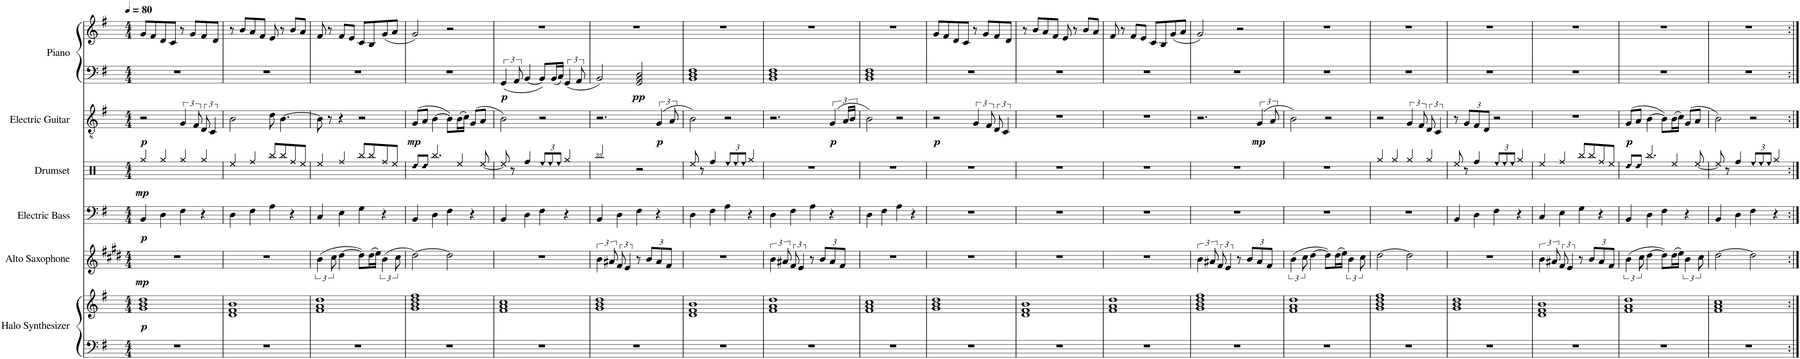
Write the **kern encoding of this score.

**kern	**kern	**dynam	**kern	**dynam	**kern	**dynam	**kern	**dynam	**kern	**dynam	**kern	**kern	**dynam
*part6	*part6	*part6	*part5	*part5	*part4	*part4	*part3	*part3	*part2	*part2	*part1	*part1	*part1
*staff8	*staff7	*staff7/8	*staff6	*staff6	*staff5	*staff5	*staff4	*staff4	*staff3	*staff3	*staff2	*staff1	*staff1/2
*I"Halo Synthesizer	*	*	*I"Alto Saxophone	*	*I"Electric Bass	*	*I"Drumset	*	*I"Electric Guitar	*	*I"Piano	*	*
*I'Synth.	*	*	*I'A. Sax.	*	*I'El. B.	*	*I'Drs.	*	*I'El. Guit.	*	*I'Pno.	*	*
*clefF4	*clefG2	*	*clefG2	*	*clefF4	*	*clefX	*	*clefGv2	*	*clefF4	*clefG2	*
*	*	*	*Trd5c9	*	*Trd7c12	*	*	*	*	*	*	*	*
*k[f#]	*k[f#]	*	*k[f#c#g#d#]	*	*k[f#]	*	*k[]	*	*k[f#]	*	*k[f#]	*k[f#]	*
*M4/4	*M4/4	*	*M4/4	*	*M4/4	*	*M4/4	*	*M4/4	*	*M4/4	*M4/4	*
*MM80	*MM80	*	*MM80	*	*MM80	*	*MM80	*	*MM80	*	*MM80	*MM80	*
=1	=1	=1	=1	=1	=1	=1	=1	=1	=1	=1	=1	=1	=1
!	!	!LO:DY:b	!	!LO:DY:b	!	!LO:DY:b	!	!LO:DY:b	!	!LO:DY:b	!	!	!
1r	1g 1b 1dd	p	1r	mp	4BB/	p	4Rgg/	mp	2r	p	1r	8g/L	.
.	.	.	.	.	.	.	.	.	.	.	.	8f#/	.
.	.	.	.	.	4D\	.	4Rgg/	.	.	.	.	8d/	.
.	.	.	.	.	.	.	.	.	.	.	.	8c/J	.
.	.	.	.	.	4F#\	.	4Rgg/	.	6G/	.	.	8r	.
.	.	.	.	.	.	.	.	.	.	.	.	8g/L	.
.	.	.	.	.	.	.	.	.	12F#/	.	.	.	.
.	.	.	.	.	4r	.	4Rgg/	.	12D/	.	.	8f#/	.
.	.	.	.	.	.	.	.	.	6C/	.	.	.	.
.	.	.	.	.	.	.	.	.	.	.	.	8d/J	.
=2	=2	=2	=2	=2	=2	=2	=2	=2	=2	=2	=2	=2	=2
1r	1d 1f# 1b	.	1r	.	4D\	.	4Ree/	.	2B\	.	1r	8r	.
.	.	.	.	.	.	.	.	.	.	.	.	8b/L	.
.	.	.	.	.	4F#\	.	4Rff/	.	.	.	.	8a/	.
.	.	.	.	.	.	.	.	.	.	.	.	8f#/J	.
.	.	.	.	.	4A\	.	8Rbb/L	.	8d\	.	.	8e/	.
.	.	.	.	.	.	.	8Rbb/	.	[4.B\	.	.	8r	.
.	.	.	.	.	4r	.	8Rff/	.	.	.	.	8b/L	.
.	.	.	.	.	.	.	8Ree/J	.	.	.	.	8a/J	.
=3	=3	=3	=3	=3	=3	=3	=3	=3	=3	=3	=3	=3	=3
1r	1f# 1a 1dd	.	(6b\	.	4C/	.	4Ree/	.	8B\]	.	1r	8f#/	.
.	.	.	.	.	.	.	.	.	8r	.	.	8r	.
.	.	.	12cc#\	.	.	.	.	.	.	.	.	.	.
.	.	.	[4dd#\	.	4E\	.	4Rff/	.	4r	.	.	8f#/L	.
.	.	.	.	.	.	.	.	.	.	.	.	8e/J	.
.	.	.	8dd#\L])	.	4G\	.	8Rbb/L	.	2r	.	.	8c/L	.
.	.	.	(16dd#\L	.	.	.	8Rbb/	.	.	.	.	8B/	.
.	.	.	16ee\JJ)	.	.	.	.	.	.	.	.	.	.
.	.	.	(6b\	.	4r	.	8Rff/	.	.	.	.	(8g/	.
.	.	.	.	.	.	.	8Ree/J	.	.	.	.	8a/J	.
.	.	.	12cc#\	.	.	.	.	.	.	.	.	.	.
=4	=4	=4	=4	=4	=4	=4	=4	=4	=4	=4	=4	=4	=4
!	!	!	!	!	!	!	!LO:N:head=diamond	!	!	!LO:DY:b	!	!	!
1r	1g 1b 1dd 1ff#	.	[2dd#\)	.	4BB/	.	8Rdd/L	.	(8G/L	mp	1r	2g/)	.
!	!	!	!	!	!	!	!LO:N:head=diamond	!	!	!	!	!	!
.	.	.	.	.	.	.	8Rdd/J	.	8A/J	.	.	.	.
.	.	.	.	.	4D\	.	4.Rbb/	.	[4B\	.	.	.	.
.	.	.	2dd#\]	.	4F#\	.	.	.	8B\L])	.	.	2r	.
.	.	.	.	.	.	.	4Ree/	.	(16B\L	.	.	.	.
.	.	.	.	.	.	.	.	.	16c\JJ)	.	.	.	.
.	.	.	.	.	4r	.	.	.	(8G/L	.	.	.	.
.	.	.	.	.	.	.	[8Ree/	.	8A/J	.	.	.	.
=5	=5	=5	=5	=5	=5	=5	=5	=5	=5	=5	=5	=5	=5
!	!	!	!	!	!	!	!	!	!	!	!	!	!LO:DY:b=2
1r	1f# 1a 1cc	.	1r	.	4BB/	.	8Ree/]	.	2B\)	.	6GG/	1r	p
.	.	.	.	.	.	.	8r	.	.	.	.	.	.
.	.	.	.	.	.	.	.	.	.	.	12AA/	.	.
.	.	.	.	.	4D\	.	4Rff/	.	.	.	[4BB/	.	.
*	*	*	*	*	*	*	*Xbrackettup	*	*	*	*	*	*
.	.	.	.	.	4F#\	.	12Ree/L	.	2r	.	8BB/L]	.	.
.	.	.	.	.	.	.	12Ree/	.	.	.	.	.	.
.	.	.	.	.	.	.	.	.	.	.	16BB/L	.	.
.	.	.	.	.	.	.	12Ree/J	.	.	.	.	.	.
.	.	.	.	.	.	.	.	.	.	.	16C/JJ	.	.
.	.	.	.	.	4r	.	4Rgg/	.	.	.	6GG/	.	.
.	.	.	.	.	.	.	.	.	.	.	12AA/	.	.
=6	=6	=6	=6	=6	=6	=6	=6	=6	=6	=6	=6	=6	=6
1r	1g 1b 1dd	.	6b\	.	4BB/	.	2Rbb/	.	2.r	.	2BB/	1r	.
.	.	.	12a#X/	.	.	.	.	.	.	.	.	.	.
.	.	.	12f#/	.	4D\	.	.	.	.	.	.	.	.
.	.	.	6e/	.	.	.	.	.	.	.	.	.	.
!	!	!	!	!	!	!	!	!	!	!	!	!	!LO:DY:b=2
.	.	.	8r	.	4F#\	.	2r	.	.	.	2GG/ 2BB/ 2D/	.	pp
.	.	.	8b/L	.	.	.	.	.	.	.	.	.	.
!	!	!	!	!	!	!	!	!	!	!LO:DY:b	!	!	!
.	.	.	8a#/	.	4r	.	.	.	(6G/	p	.	.	.
.	.	.	8f#/J	.	.	.	.	.	.	.	.	.	.
.	.	.	.	.	.	.	.	.	12A/	.	.	.	.
=7	=7	=7	=7	=7	=7	=7	=7	=7	=7	=7	=7	=7	=7
1r	1d 1f# 1b	.	1r	.	4D\	.	8Ree/	.	2B\)	.	1BB 1D 1F#	1r	.
.	.	.	.	.	.	.	8r	.	.	.	.	.	.
.	.	.	.	.	4F#\	.	4Rff/	.	.	.	.	.	.
.	.	.	.	.	4A\	.	12Ree/L	.	2r	.	.	.	.
.	.	.	.	.	.	.	12Ree/	.	.	.	.	.	.
.	.	.	.	.	.	.	12Ree/J	.	.	.	.	.	.
.	.	.	.	.	4r	.	4Rgg/	.	.	.	.	.	.
=8	=8	=8	=8	=8	=8	=8	=8	=8	=8	=8	=8	=8	=8
1r	1f# 1a 1dd	.	6b\	.	4D\	.	1r	.	2.r	.	1BB 1D 1F#	1r	.
.	.	.	12a#X/	.	.	.	.	.	.	.	.	.	.
.	.	.	12f#/	.	4F#\	.	.	.	.	.	.	.	.
.	.	.	6e/	.	.	.	.	.	.	.	.	.	.
.	.	.	8r	.	4A\	.	.	.	.	.	.	.	.
.	.	.	8b/L	.	.	.	.	.	.	.	.	.	.
!	!	!	!	!	!	!	!	!	!	!LO:DY:b	!	!	!
.	.	.	8a#/	.	4r	.	.	.	(6G/	p	.	.	.
.	.	.	8f#/J	.	.	.	.	.	.	.	.	.	.
.	.	.	.	.	.	.	.	.	24A/LL	.	.	.	.
.	.	.	.	.	.	.	.	.	24B/JJ	.	.	.	.
=9	=9	=9	=9	=9	=9	=9	=9	=9	=9	=9	=9	=9	=9
1r	1f# 1a 1cc	.	1r	.	4D\	.	1r	.	2B\)	.	1BB 1D 1F#	1r	.
.	.	.	.	.	4F#\	.	.	.	.	.	.	.	.
.	.	.	.	.	4A\	.	.	.	2r	.	.	.	.
.	.	.	.	.	4r	.	.	.	.	.	.	.	.
=10	=10	=10	=10	=10	=10	=10	=10	=10	=10	=10	=10	=10	=10
!	!	!	!	!	!	!	!	!	!	!LO:DY:b	!	!	!
1r	1g 1b 1dd	.	1r	.	1r	.	1r	.	2r	p	1r	8g/L	.
.	.	.	.	.	.	.	.	.	.	.	.	8f#/	.
.	.	.	.	.	.	.	.	.	.	.	.	8d/	.
.	.	.	.	.	.	.	.	.	.	.	.	8c/J	.
.	.	.	.	.	.	.	.	.	6G/	.	.	8r	.
.	.	.	.	.	.	.	.	.	.	.	.	8g/L	.
.	.	.	.	.	.	.	.	.	12F#/	.	.	.	.
.	.	.	.	.	.	.	.	.	12D/	.	.	8f#/	.
.	.	.	.	.	.	.	.	.	6C/	.	.	.	.
.	.	.	.	.	.	.	.	.	.	.	.	8d/J	.
=11	=11	=11	=11	=11	=11	=11	=11	=11	=11	=11	=11	=11	=11
1r	1d 1f# 1b	.	1r	.	1r	.	1r	.	1r	.	1r	8r	.
.	.	.	.	.	.	.	.	.	.	.	.	8b/L	.
.	.	.	.	.	.	.	.	.	.	.	.	8a/	.
.	.	.	.	.	.	.	.	.	.	.	.	8f#/J	.
.	.	.	.	.	.	.	.	.	.	.	.	8e/	.
.	.	.	.	.	.	.	.	.	.	.	.	8r	.
.	.	.	.	.	.	.	.	.	.	.	.	8b/L	.
.	.	.	.	.	.	.	.	.	.	.	.	8a/J	.
=12	=12	=12	=12	=12	=12	=12	=12	=12	=12	=12	=12	=12	=12
1r	1f# 1a 1dd	.	1r	.	1r	.	1r	.	1r	.	1r	8f#/	.
.	.	.	.	.	.	.	.	.	.	.	.	8r	.
.	.	.	.	.	.	.	.	.	.	.	.	8f#/L	.
.	.	.	.	.	.	.	.	.	.	.	.	8e/J	.
.	.	.	.	.	.	.	.	.	.	.	.	8c/L	.
.	.	.	.	.	.	.	.	.	.	.	.	8B/	.
.	.	.	.	.	.	.	.	.	.	.	.	(8g/	.
.	.	.	.	.	.	.	.	.	.	.	.	8a/J	.
=13	=13	=13	=13	=13	=13	=13	=13	=13	=13	=13	=13	=13	=13
1r	1g 1b 1dd 1ff#	.	6b\	.	1r	.	1r	.	2.r	.	1r	2g/)	.
.	.	.	12a#X/	.	.	.	.	.	.	.	.	.	.
.	.	.	12f#/	.	.	.	.	.	.	.	.	.	.
.	.	.	6e/	.	.	.	.	.	.	.	.	.	.
.	.	.	8r	.	.	.	.	.	.	.	.	2r	.
.	.	.	8b/L	.	.	.	.	.	.	.	.	.	.
!	!	!	!	!	!	!	!	!	!	!LO:DY:b	!	!	!
.	.	.	8a#/	.	.	.	.	.	(6G/	mp	.	.	.
.	.	.	8f#/J	.	.	.	.	.	.	.	.	.	.
.	.	.	.	.	.	.	.	.	12A/	.	.	.	.
=14	=14	=14	=14	=14	=14	=14	=14	=14	=14	=14	=14	=14	=14
1r	1f# 1a 1dd	.	(6b\	.	1r	.	1r	.	2B\)	.	1r	1r	.
.	.	.	12cc#\	.	.	.	.	.	.	.	.	.	.
.	.	.	[4dd#\	.	.	.	.	.	.	.	.	.	.
.	.	.	8dd#\L])	.	.	.	.	.	2r	.	.	.	.
.	.	.	(16dd#\L	.	.	.	.	.	.	.	.	.	.
.	.	.	16ee\JJ)	.	.	.	.	.	.	.	.	.	.
.	.	.	6b\	.	.	.	.	.	.	.	.	.	.
.	.	.	12cc#\	.	.	.	.	.	.	.	.	.	.
=15	=15	=15	=15	=15	=15	=15	=15	=15	=15	=15	=15	=15	=15
1r	1g 1b 1dd 1ff#	.	[2dd#\	.	1r	.	4Rgg/	.	2r	.	1r	1r	.
.	.	.	.	.	.	.	4Rgg/	.	.	.	.	.	.
.	.	.	2dd#\]	.	.	.	4Rgg/	.	6G/	.	.	.	.
.	.	.	.	.	.	.	.	.	12F#/	.	.	.	.
.	.	.	.	.	.	.	4Rgg/	.	12D/	.	.	.	.
.	.	.	.	.	.	.	.	.	6C/	.	.	.	.
=16	=16	=16	=16	=16	=16	=16	=16	=16	=16	=16	=16	=16	=16
1r	1g 1b 1dd	.	1r	.	4BB/	.	8Ree/	.	8r	.	1r	1r	.
.	.	.	.	.	.	.	8r	.	8G/L	.	.	.	.
.	.	.	.	.	4D\	.	4Rff/	.	8F#/	.	.	.	.
.	.	.	.	.	.	.	.	.	8D/J	.	.	.	.
.	.	.	.	.	4F#\	.	12Ree/L	.	2r	.	.	.	.
.	.	.	.	.	.	.	12Ree/	.	.	.	.	.	.
.	.	.	.	.	.	.	12Ree/J	.	.	.	.	.	.
.	.	.	.	.	4r	.	4Rgg/	.	.	.	.	.	.
=17	=17	=17	=17	=17	=17	=17	=17	=17	=17	=17	=17	=17	=17
1r	1d 1f# 1b	.	6b\	.	4C/	.	4Ree/	.	1r	.	1r	1r	.
.	.	.	12a#X/	.	.	.	.	.	.	.	.	.	.
.	.	.	12f#/	.	4E\	.	4Rff/	.	.	.	.	.	.
.	.	.	6e/	.	.	.	.	.	.	.	.	.	.
.	.	.	8r	.	4G\	.	8Rbb/L	.	.	.	.	.	.
.	.	.	8b/L	.	.	.	8Rbb/	.	.	.	.	.	.
.	.	.	8a#/	.	4r	.	8Rff/	.	.	.	.	.	.
.	.	.	8f#/J	.	.	.	8Ree/J	.	.	.	.	.	.
=18	=18	=18	=18	=18	=18	=18	=18	=18	=18	=18	=18	=18	=18
!	!	!	!	!	!	!	!LO:N:head=diamond	!	!	!LO:DY:b	!	!	!
1r	1f# 1a 1dd	.	(6b\	.	4BB/	.	8Rdd/L	.	(8G/L	p	1r	1r	.
!	!	!	!	!	!	!	!LO:N:head=diamond	!	!	!	!	!	!
.	.	.	.	.	.	.	8Rdd/J	.	8A/J	.	.	.	.
.	.	.	12cc#\	.	.	.	.	.	.	.	.	.	.
.	.	.	[4dd#\	.	4D\	.	4.Rbb/	.	[4B\	.	.	.	.
.	.	.	8dd#\L])	.	4F#\	.	.	.	8B\L])	.	.	.	.
.	.	.	(16dd#\L	.	.	.	4Ree/	.	(16B\L	.	.	.	.
.	.	.	16ee\JJ)	.	.	.	.	.	16c\JJ)	.	.	.	.
.	.	.	6b\	.	4r	.	.	.	(8G/L	.	.	.	.
.	.	.	.	.	.	.	[8Ree/	.	8A/J	.	.	.	.
.	.	.	12cc#\	.	.	.	.	.	.	.	.	.	.
=19	=19	=19	=19	=19	=19	=19	=19	=19	=19	=19	=19	=19	=19
1r	1f# 1a 1cc	.	[2dd#\	.	4BB/	.	8Ree/]	.	2B\)	.	1r	1r	.
.	.	.	.	.	.	.	8r	.	.	.	.	.	.
.	.	.	.	.	4D\	.	4Rff/	.	.	.	.	.	.
.	.	.	2dd#\]	.	4F#\	.	12Ree/L	.	2r	.	.	.	.
.	.	.	.	.	.	.	12Ree/	.	.	.	.	.	.
.	.	.	.	.	.	.	12Ree/J	.	.	.	.	.	.
.	.	.	.	.	4r	.	4Rgg/	.	.	.	.	.	.
=:|!	=:|!	=:|!	=:|!	=:|!	=:|!	=:|!	=:|!	=:|!	=:|!	=:|!	=:|!	=:|!	=:|!
*-	*-	*-	*-	*-	*-	*-	*-	*-	*-	*-	*-	*-	*-
